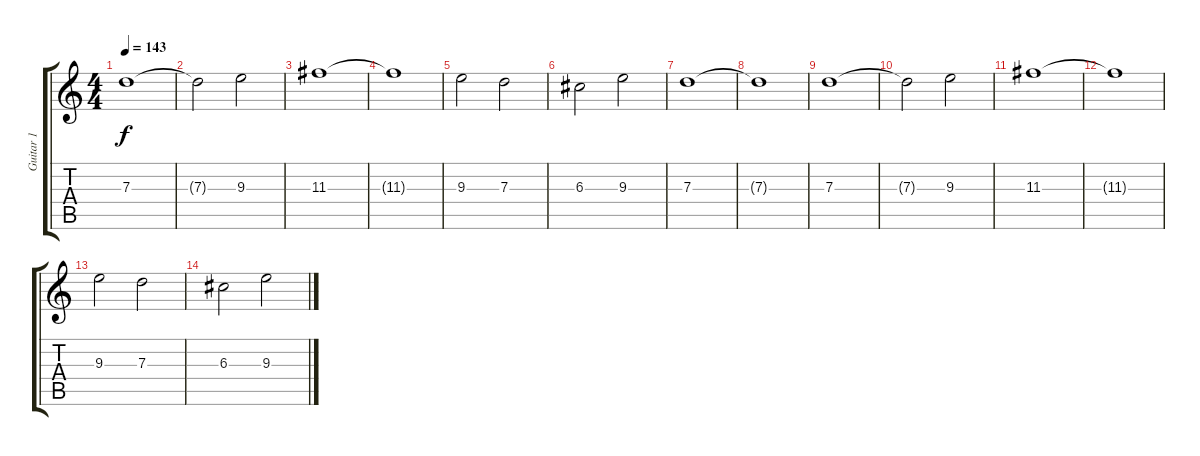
\track ("Guitar 1" "Guitar 1") {instrument acousticguitarsteel}
\staff {score tabs}
\tuning (E4 B3 G3 D3 A2 E2) {hide}
\ts (4 4)
\tempo 143
\clef g2
\ks c
7.3.1{dy f} |
7.3{t}.2 9.3.2 |
11.3.1 |
11.3{t}.1 |
9.3.2 7.3.2 |
6.3.2 9.3.2 |
7.3.1 |
7.3{t}.1 |
7.3.1 |
7.3{t}.2 9.3.2 |
11.3.1 |
11.3{t}.1 |
9.3.2 7.3.2 |
6.3.2 9.3.2
